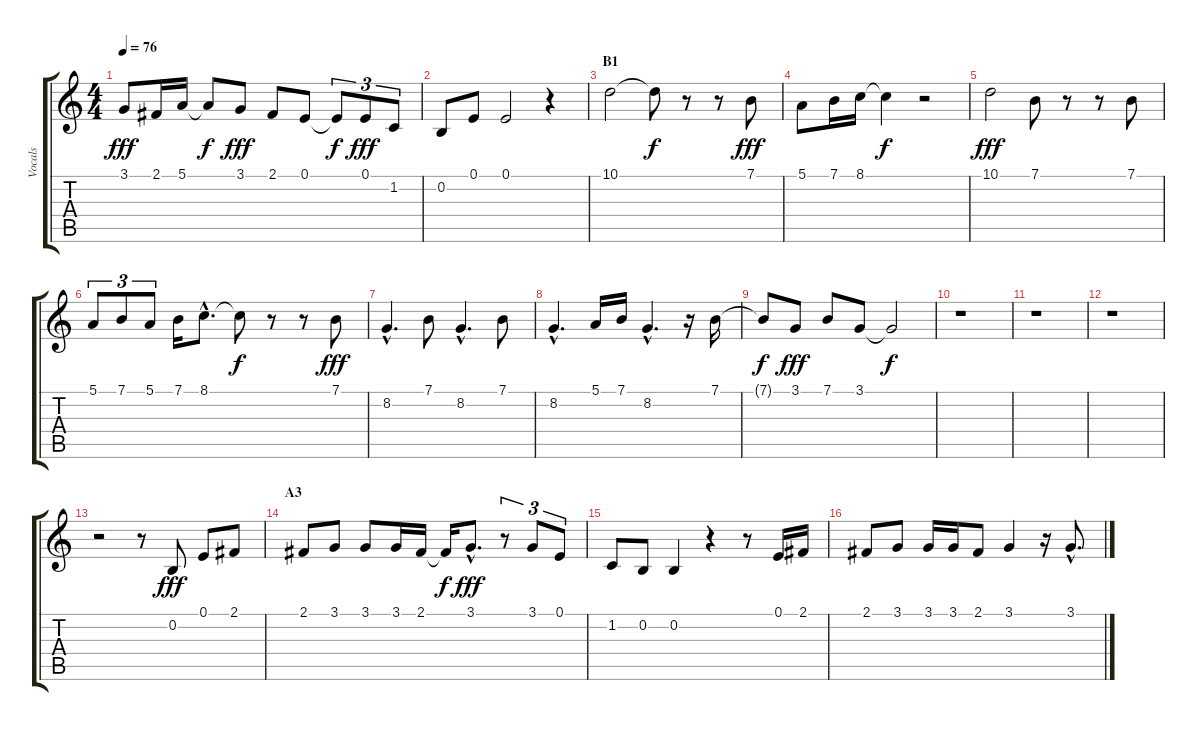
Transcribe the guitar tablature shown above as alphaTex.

\track ("Vocals" "Vocals") {instrument lead6voice}
\staff {score tabs}
\tuning (E4 B3 G3 D3 A2 E2) {hide}
\ts (4 4)
\tempo 76
\clef g2
\ks c
3.1.8{dy fff} 2.1.16 5.1.16 5.1{t}.8{dy f} 3.1.8{dy fff} 2.1.8 0.1.8 0.1{t}.8{tu (3 2) dy f} 0.1.8{tu (3 2) dy fff} 1.2.8{tu (3 2)} |
0.2.8 0.1.8 0.1.2 r.4 |
\section ("" "B1")
10.1.2 10.1{t}.8{dy f} r.8 r.8 7.1.8{dy fff} |
5.1.8 7.1.16 8.1.16 8.1{t}.4{dy f} r.2 |
10.1.2{dy fff} 7.1.8 r.8 r.8 7.1.8 |
5.1.8{tu (3 2)} 7.1.8{tu (3 2)} 5.1.8{tu (3 2)} 7.1.16 8.1{hac}.8{d} 8.1{t}.8{dy f} r.8 r.8 7.1.8{dy fff} |
8.2{hac}.4{d} 7.1.8 8.2{hac}.4{d} 7.1.8 |
8.2{hac}.4{d} 5.1.16 7.1.16 8.2{hac}.4{d} r.16 7.1.16 |
7.1{t}.8{dy f} 3.1.8{dy fff} 7.1.8 3.1.8 3.1{t}.2{dy f} |
r.1 |
r.1 |
r.1 |
r.2 r.8 0.2.8{dy fff} 0.1.8 2.1.8 |
\section ("" "A3")
2.1.8 3.1.8 3.1.8 3.1.16 2.1.16 2.1{t}.16{dy f} 3.1{hac}.8{d dy fff} r.8{tu (3 2)} 3.1.8{tu (3 2)} 0.1.8{tu (3 2)} |
1.2.8 0.2.8 0.2.4 r.4 r.8 0.1.16 2.1.16 |
2.1.8 3.1.8 3.1.16 3.1.16 2.1.8 3.1.4 r.16 3.1{hac}.8{d}
